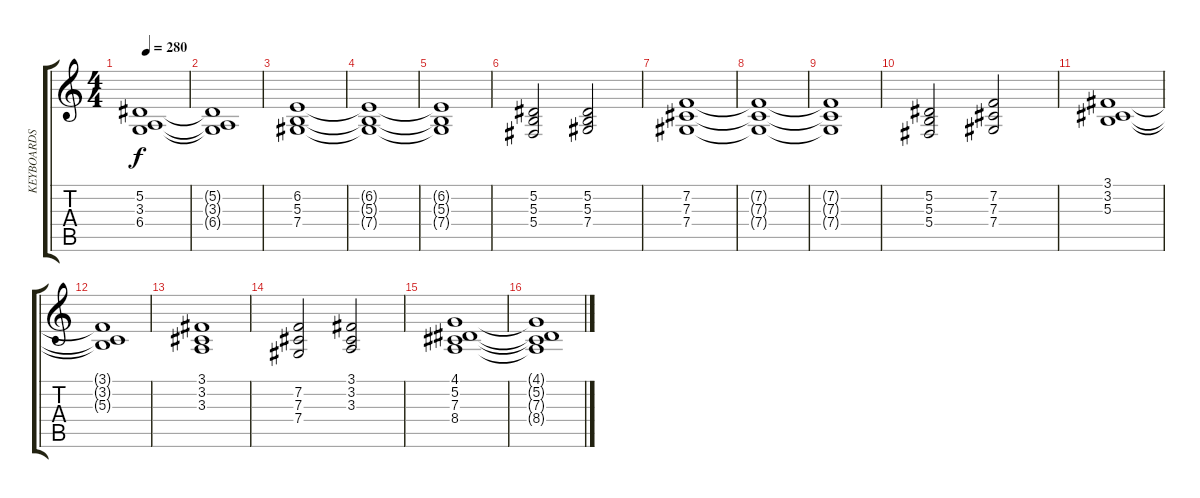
\track ("KEYBOARDS" "KEYBOARDS") {instrument synthstrings1 bank 1}
\staff {score tabs}
\tuning (Eb4 Bb3 Gb3 Db3 Ab2 Eb2) {hide}
\ts (4 4)
\tempo 280
\clef g2
\ks aminor
(5.2 3.3 6.4).1{dy f} |
(5.2{t} 3.3{t} 6.4{t}).1 |
(6.2 5.3 7.4).1 |
(6.2{t} 5.3{t} 7.4{t}).1 |
(6.2{t} 5.3{t} 7.4{t}).1 |
(5.2 5.3 5.4).2 (5.2 5.3 7.4).2 |
(7.2 7.3 7.4).1 |
(7.2{t} 7.3{t} 7.4{t}).1 |
(7.2{t} 7.3{t} 7.4{t}).1 |
(5.2 5.3 5.4).2 (7.2 7.3 7.4).2 |
(3.1 3.2 5.3).1 |
(3.1{t} 3.2{t} 5.3{t}).1 |
(3.1 3.2 3.3).1 |
(7.2 7.3 7.4).2 (3.1 3.2 3.3).2 |
(4.1 5.2 7.3 8.4).1 |
(4.1{t} 5.2{t} 7.3{t} 8.4{t}).1
